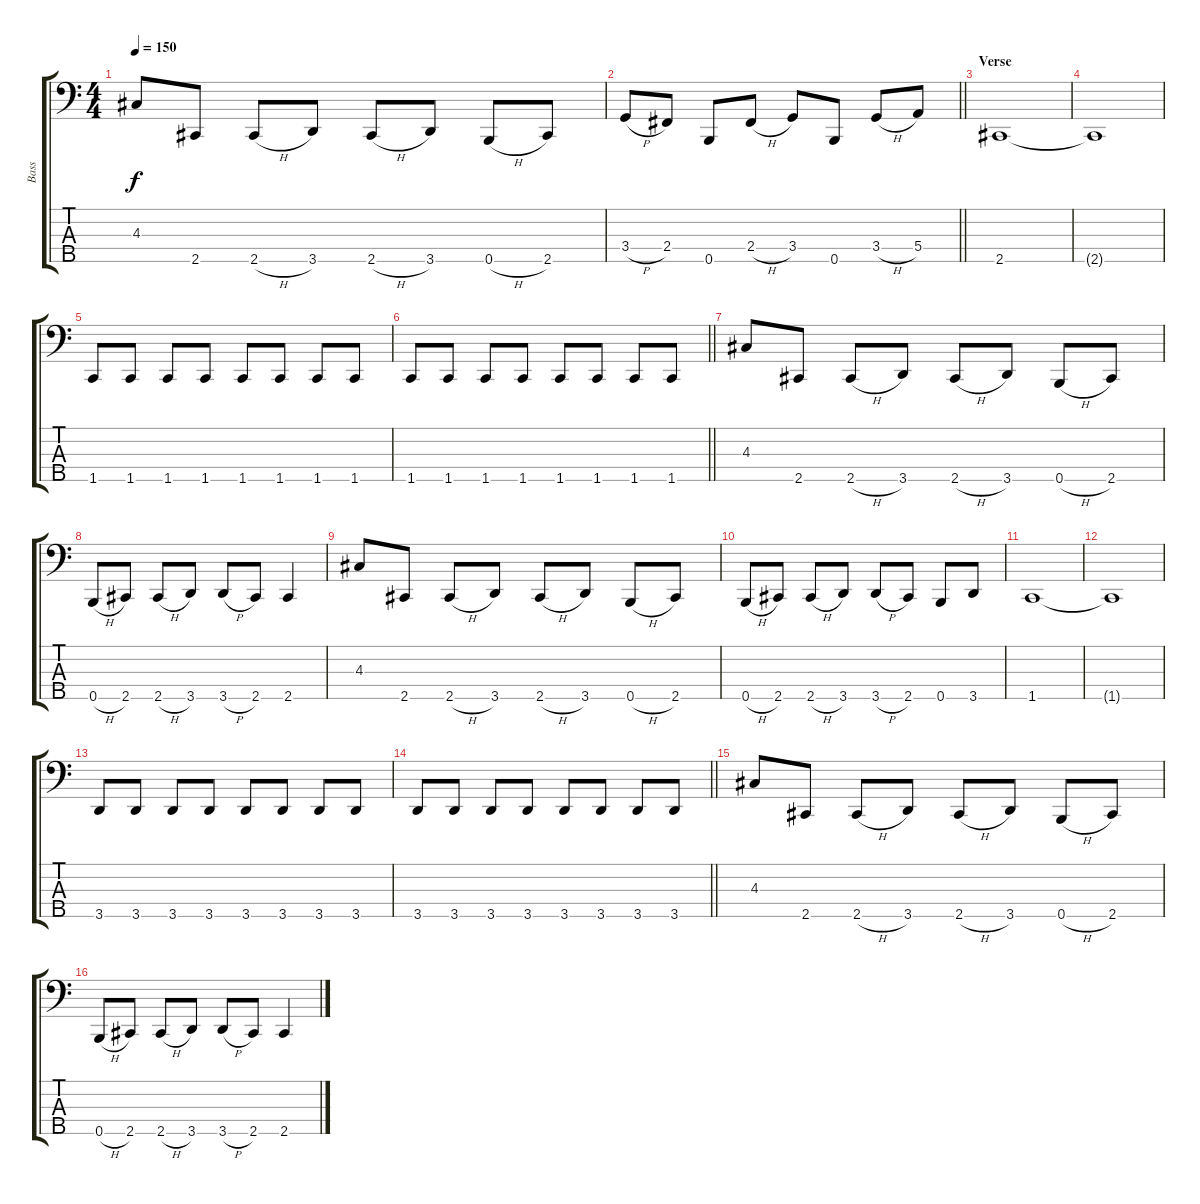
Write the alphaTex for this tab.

\track ("Bass" "Bass") {instrument electricbassfinger}
\staff {score tabs}
\tuning (G2 D2 A1 E1 B0) {hide}
\ts (4 4)
\tempo 150
\clef f4
\ks c
4.3.8{dy f} 2.5.8 2.5{h}.8 3.5.8 2.5{h}.8 3.5.8 0.5{h}.8 2.5.8 |
\barLineRight lightlight
3.4{h}.8 2.4.8 0.5.8 2.4{h}.8 3.4.8 0.5.8 3.4{h}.8 5.4.8 |
\section ("" "Verse")
2.5.1 |
2.5{t}.1 |
1.5.8 1.5.8 1.5.8 1.5.8 1.5.8 1.5.8 1.5.8 1.5.8 |
\barLineRight lightlight
1.5.8 1.5.8 1.5.8 1.5.8 1.5.8 1.5.8 1.5.8 1.5.8 |
4.3.8 2.5.8 2.5{h}.8 3.5.8 2.5{h}.8 3.5.8 0.5{h}.8 2.5.8 |
0.5{h}.8 2.5.8 2.5{h}.8 3.5.8 3.5{h}.8 2.5.8 2.5.4 |
4.3.8 2.5.8 2.5{h}.8 3.5.8 2.5{h}.8 3.5.8 0.5{h}.8 2.5.8 |
0.5{h}.8 2.5.8 2.5{h}.8 3.5.8 3.5{h}.8 2.5.8 0.5.8 3.5.8 |
1.5.1 |
1.5{t}.1 |
3.5.8 3.5.8 3.5.8 3.5.8 3.5.8 3.5.8 3.5.8 3.5.8 |
\barLineRight lightlight
3.5.8 3.5.8 3.5.8 3.5.8 3.5.8 3.5.8 3.5.8 3.5.8 |
4.3.8 2.5.8 2.5{h}.8 3.5.8 2.5{h}.8 3.5.8 0.5{h}.8 2.5.8 |
0.5{h}.8 2.5.8 2.5{h}.8 3.5.8 3.5{h}.8 2.5.8 2.5.4
